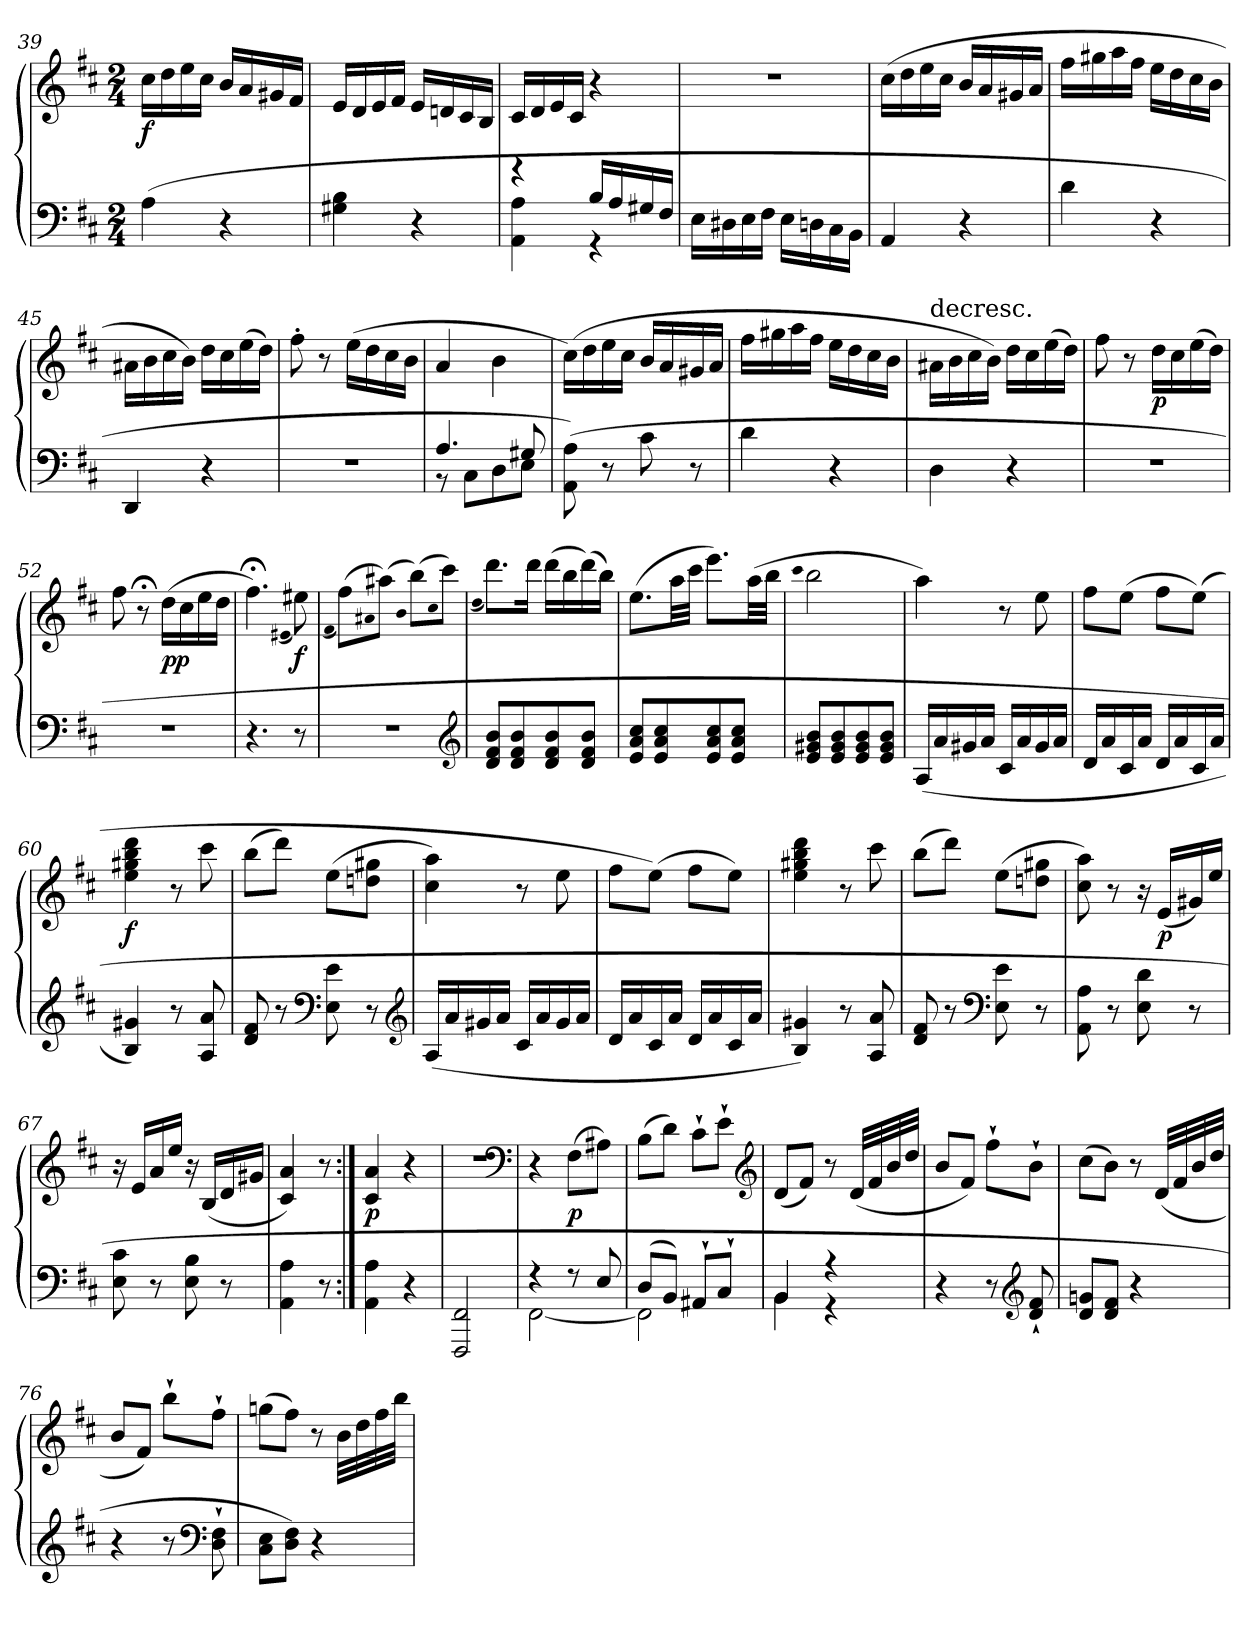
**kern	**kern	**dynam
*part1	*part1	*part1
*staff2	*staff1	*staff1/2
*clefF4	*clefG2	*
*k[f#c#]	*k[f#c#]	*
*D:	*D:	*
*M2/4	*M2/4	*
=39	=39	=39
(4A\	16cc#\LL	f
.	16dd\	.
.	16ee\	.
.	16cc#\JJ	.
4r	16b/LL	.
.	16a/	.
.	16g#X/	.
.	16f#/JJ	.
=40	=40	=40
4G#X\ 4B\	16e/LL	.
.	16d/	.
.	16e/	.
.	16f#/JJ	.
4r	16e/LL	.
.	16dn/	.
.	16c#/	.
.	16B/JJ	.
=41	=41	=41
*^	*	*
4r	4AA\ 4A\	16c#/LL	.
.	.	16d/	.
.	.	16e/	.
.	.	16c#/JJ	.
16B/LL	4r	4r	.
16A/	.	.	.
16G#X/	.	.	.
16F#/JJ	.	.	.
*v	*v	*	*
=42	=42	=42
16E\LL	2r	.
16D#X\	.	.
16E\	.	.
16F#\JJ	.	.
16E\LL	.	.
16Dn\	.	.
16C#\	.	.
16BB\JJ	.	.
=43	=43	=43
4AA/	(16cc#\LL	.
.	16dd\	.
.	16ee\	.
.	16cc#\JJ	.
4r	16b/LL	.
.	16a/	.
.	16g#X/	.
.	16a/JJ	.
=44	=44	=44
4d\	16ff#\LL	.
.	16gg#X\	.
.	16aa\	.
.	16ff#\JJ	.
4r	16ee\LL	.
.	16dd\	.
.	16cc#\	.
.	16b\JJ	.
=45	=45	=45
4DD/	16a#X\LL	.
.	16b\	.
.	16cc#\	.
.	16b\JJ)	.
4r	16dd\LL	.
.	16cc#\	.
.	(16ee\	.
.	16dd\JJ)	.
=46	=46	=46
2r	8ff#'\	.
.	8r	.
.	(16ee\LL	.
.	16dd\	.
.	16cc#\	.
.	16b\JJ	.
=47	=47	=47
*^	*	*
4.A/	8r	4a/	.
.	8C#\L	.	.
.	8D\	4b\	.
8G#X/	8E\J	.	.
*v	*v	*	*
=48	=48	=48
(8AA\ 8A\)	(16cc#\LL)	.
.	16dd\	.
8r	16ee\	.
.	16cc#\JJ	.
8c#\	16b/LL	.
.	16a/	.
8r	16g#X/	.
.	16a/JJ	.
=49	=49	=49
4d\	16ff#\LL	.
.	16gg#X\	.
.	16aa\	.
.	16ff#\JJ	.
4r	16ee\LL	.
.	16dd\	.
.	16cc#\	.
.	16b\JJ	.
=50	=50	=50
!	!LO:TX:t=decresc.	!
4D\	16a#X\LL	.
.	16b\	.
.	16cc#\	.
.	16b\JJ)	.
4r	16dd\LL	.
.	16cc#\	.
.	(16ee\	.
.	16dd\JJ)	.
=51	=51	=51
2r	8ff#\	.
.	8r	.
.	16dd\LL	p
.	16cc#\	.
.	(16ee\	.
.	16dd\JJ)	.
=52	=52	=52
2r	8ff#\	.
.	8r;<	.
.	(16dd\LL	pp
.	16cc#\	.
.	16ee\	.
.	16dd\JJ	.
=53	=53	=53
4.r	4.ff#;<\)	.
.	(qe#X	.
8r	8ee#X\)	f
=54	=54	=54
.	(qf#	.
2r	(8ff#\L)	.
.	qa#X	.
.	(8aa#X\J)	.
.	qb	.
.	(8bb\L)	.
.	qcc#	.
.	8ccc#\J)	.
*clefG2	*	*
=55	=55	=55
.	(qdd	.
8d/ 8f#/ 8b/L	8.ddd\L)	.
8d/ 8f#/ 8b/	.	.
.	16ddd\Jk	.
8d/ 8f#/ 8b/	(16ddd\LL	.
.	16bb\	.
8d/ 8f#/ 8b/J	(16ddd\)	.
.	16bb\JJ)	.
=56	=56	=56
8e/ 8a/ 8cc#/L	(8.ee\L	.
8e/ 8a/ 8cc#/	.	.
.	32aa\LL	.
.	32ccc#\JJJ	.
8e/ 8a/ 8cc#/	8.eee\L)	.
8e/ 8a/ 8cc#/J	.	.
.	(32aa\LL	.
.	32bb\JJJ	.
=57	=57	=57
.	qccc#	.
8e/ 8g#X/ 8b/L	2bb\	.
8e/ 8g#/ 8b/	.	.
8e/ 8g#/ 8b/	.	.
8e/ 8g#/ 8b/J	.	.
=58	=58	=58
(16A/LL	4aa\)	.
16a/	.	.
16g#X/	.	.
16a/JJ	.	.
16c#/LL	8r	.
16a/	.	.
16g#/	8ee\	.
16a/JJ	.	.
=59	=59	=59
16d/LL	8ff#\L	.
16a/	.	.
16c#/	(8ee\J	.
16a/JJ	.	.
16d/LL	8ff#\L	.
16a/	.	.
16c#/	(8ee\J)	.
16a/JJ	.	.
=60	=60	=60
4B/ 4g#X/)	4ee\ 4gg#X\ 4bb\ 4ddd\	f
8r	8r	.
8A/ 8a/	8ccc#\	.
=61	=61	=61
8d/ 8f#/	(8bb\L	.
8r	8ddd\J)	.
*clefF4	*	*
8E\ 8e\	(8ee\L	.
8r	8ddn\ 8gg#X\J	.
*clefG2	*	*
=62	=62	=62
(16A/LL	4cc#\ 4aa\)	.
16a/	.	.
16g#X/	.	.
16a/JJ	.	.
16c#/LL	8r	.
16a/	.	.
16g#/	8ee\	.
16a/JJ	.	.
=63	=63	=63
16d/LL	8ff#\L	.
16a/	.	.
16c#/	(8ee\J)	.
16a/JJ	.	.
16d/LL	8ff#\L	.
16a/	.	.
16c#/	8ee\J)	.
16a/JJ	.	.
=64	=64	=64
4B/ 4g#X/)	4ee\ 4gg#X\ 4bb\ 4ddd\	.
8r	8r	.
8A/ 8a/	8ccc#\	.
=65	=65	=65
8d/ 8f#/	(8bb\L	.
8r	8ddd\J)	.
*clefF4	*	*
8E\ 8e\	(8ee\L	.
8r	8ddn\ 8gg#X\J	.
=66	=66	=66
8AA\ 8A\	8cc#\ 8aa\)	.
8r	8r	.
8E\ 8d\	16r	.
.	(16e/LL	p
8r	16g#X/)	.
.	16ee/JJ	.
=67	=67	=67
8E\ 8c#\	16r	.
.	16e/LL	.
8r	16a/	.
.	16ee/JJ	.
8E\ 8B\	16r	.
.	(16B/LL	.
8r	16d/	.
.	16g#X/JJ	.
=68	=68	=68
4AA\ 4A\	4c#/ 4a/)	.
8r	8r	.
=69:|!	=69:|!	=69:|!
4AA\ 4A\	4c#/ 4a/	p
4r	4r	.
=70	=70	=70
2FFF#/ 2FF#/	2r	.
*	*clefF4	*
=71	=71	=71
*^	*	*
4r	[2FF#\	4r	.
8r	.	(8F#\L	p
8E/	.	8A#X\J)	.
=72	=72	=72	=72
(8D/L	2FF#\]	(8B\L	.
8BB/J)	.	8d\J)	.
8AA#X`/L	.	8c#`\L	.
8C#`/J	.	8e`\J	.
*	*	*clefG2	*
=73	=73	=73	=73
4BB/	4BB\	(8d/L	.
.	.	8f#/J)	.
4r	4r	8r	.
.	.	(32d/LLL	.
.	.	32f#/	.
.	.	32b/	.
.	.	32dd/JJJ	.
*v	*v	*	*
=74	=74	=74
4r	8b/L	.
.	8f#/J)	.
8r	8ff#`\L	.
*clefG2	*	*
8d`/ 8f#`/	8b`\J	.
=75	=75	=75
8d/ 8gn/L	(8cc#\L	.
8d/ 8f#/J	8b\J)	.
4r	8r	.
.	(32d/LLL	.
.	32f#/	.
.	32b/	.
.	32dd/JJJ	.
=76	=76	=76
4r	8b/L	.
.	8f#/J)	.
8r	8bb`\L	.
*clefF4	*	*
8D`\ 8F#`\	8ff#`\J	.
=77	=77	=77
8C#\ 8E\L	(8ggn\L	.
8D\ 8F#\J)	8ff#\J)	.
4r	8r	.
.	32b\LLL	.
.	32dd\	.
.	32ff#\	.
.	32bb\JJJ	.
=	=	=
*-	*-	*-
